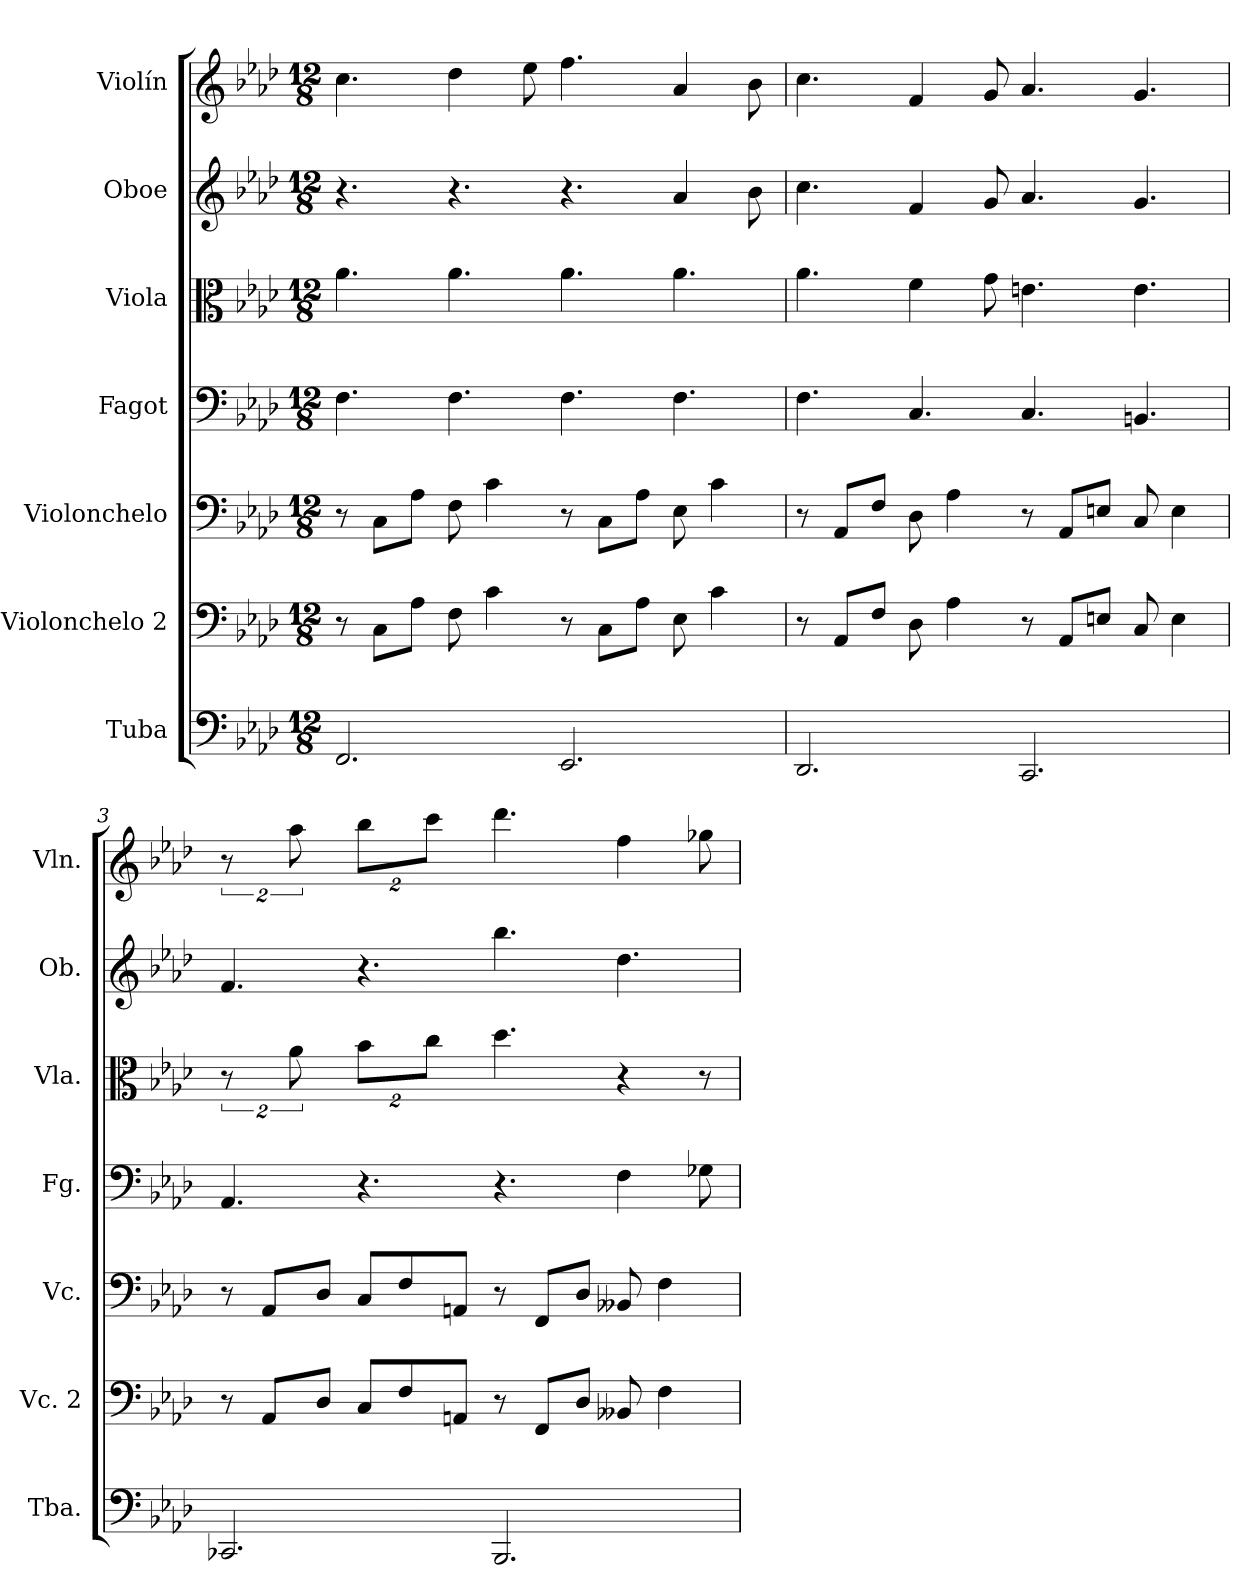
**kern	**kern	**kern	**kern	**kern	**kern	**kern
*part7	*part6	*part5	*part4	*part3	*part2	*part1
*staff7	*staff6	*staff5	*staff4	*staff3	*staff2	*staff1
*I"Tuba	*I"Violonchelo 2	*I"Violonchelo	*I"Fagot	*I"Viola	*I"Oboe	*I"Violín
*I'Tba.	*I'Vc. 2	*I'Vc.	*I'Fg.	*I'Vla.	*I'Ob.	*I'Vln.
*clefF4	*clefF4	*clefF4	*clefF4	*clefC3	*clefG2	*clefG2
*k[b-e-a-d-]	*k[b-e-a-d-]	*k[b-e-a-d-]	*k[b-e-a-d-]	*k[b-e-a-d-]	*k[b-e-a-d-]	*k[b-e-a-d-]
*M12/8	*M12/8	*M12/8	*M12/8	*M12/8	*M12/8	*M12/8
=1	=1	=1	=1	=1	=1	=1
2.FF/	8r	8r	4.F\	4.a-\	4.r	4.cc\
.	8C\L	8C\L	.	.	.	.
.	8A-\J	8A-\J	.	.	.	.
.	8F\	8F\	4.F\	4.a-\	4.r	4dd-\
.	4c\	4c\	.	.	.	.
.	.	.	.	.	.	8ee-\
2.EE-/	8r	8r	4.F\	4.a-\	4.r	4.ff\
.	8C\L	8C\L	.	.	.	.
.	8A-\J	8A-\J	.	.	.	.
.	8E-\	8E-\	4.F\	4.a-\	4a-/	4a-/
.	4c\	4c\	.	.	.	.
.	.	.	.	.	8b-\	8b-\
=2	=2	=2	=2	=2	=2	=2
2.DD-/	8r	8r	4.F\	4.a-\	4.cc\	4.cc\
.	8AA-/L	8AA-/L	.	.	.	.
.	8F/J	8F/J	.	.	.	.
.	8D-\	8D-\	4.C/	4f\	4f/	4f/
.	4A-\	4A-\	.	.	.	.
.	.	.	.	8g\	8g/	8g/
2.CC/	8r	8r	4.C/	4.en\	4.a-/	4.a-/
.	8AA-/L	8AA-/L	.	.	.	.
.	8En/J	8En/J	.	.	.	.
.	8C/	8C/	4.BBn/	4.e\	4.g/	4.g/
.	4E\	4E\	.	.	.	.
=3	=3	=3	=3	=3	=3	=3
2.CC-X/	8r	8r	4.AA-/	16%3r	4.f/	16%3r
.	8AA-/L	8AA-/L	.	.	.	.
.	.	.	.	16%3a-\	.	16%3aa-\
.	8D-/J	8D-/J	.	.	.	.
*	*	*	*	*Xbrackettup	*	*Xbrackettup
.	8C/L	8C/L	4.r	16%3b-\L	4.r	16%3bb-\L
.	8F/	8F/	.	.	.	.
.	.	.	.	16%3cc\J	.	16%3ccc\J
.	8AAn/J	8AAn/J	.	.	.	.
2.BBB-/	8r	8r	4.r	4.dd-\	4.bb-\	4.ddd-\
.	8FF/L	8FF/L	.	.	.	.
.	8D-/J	8D-/J	.	.	.	.
.	8BB--X/	8BB--X/	4F\	4r	4.dd-\	4ff\
.	4F\	4F\	.	.	.	.
.	.	.	8G-X\	8r	.	8gg-X\
=	=	=	=	=	=	=
*-	*-	*-	*-	*-	*-	*-
